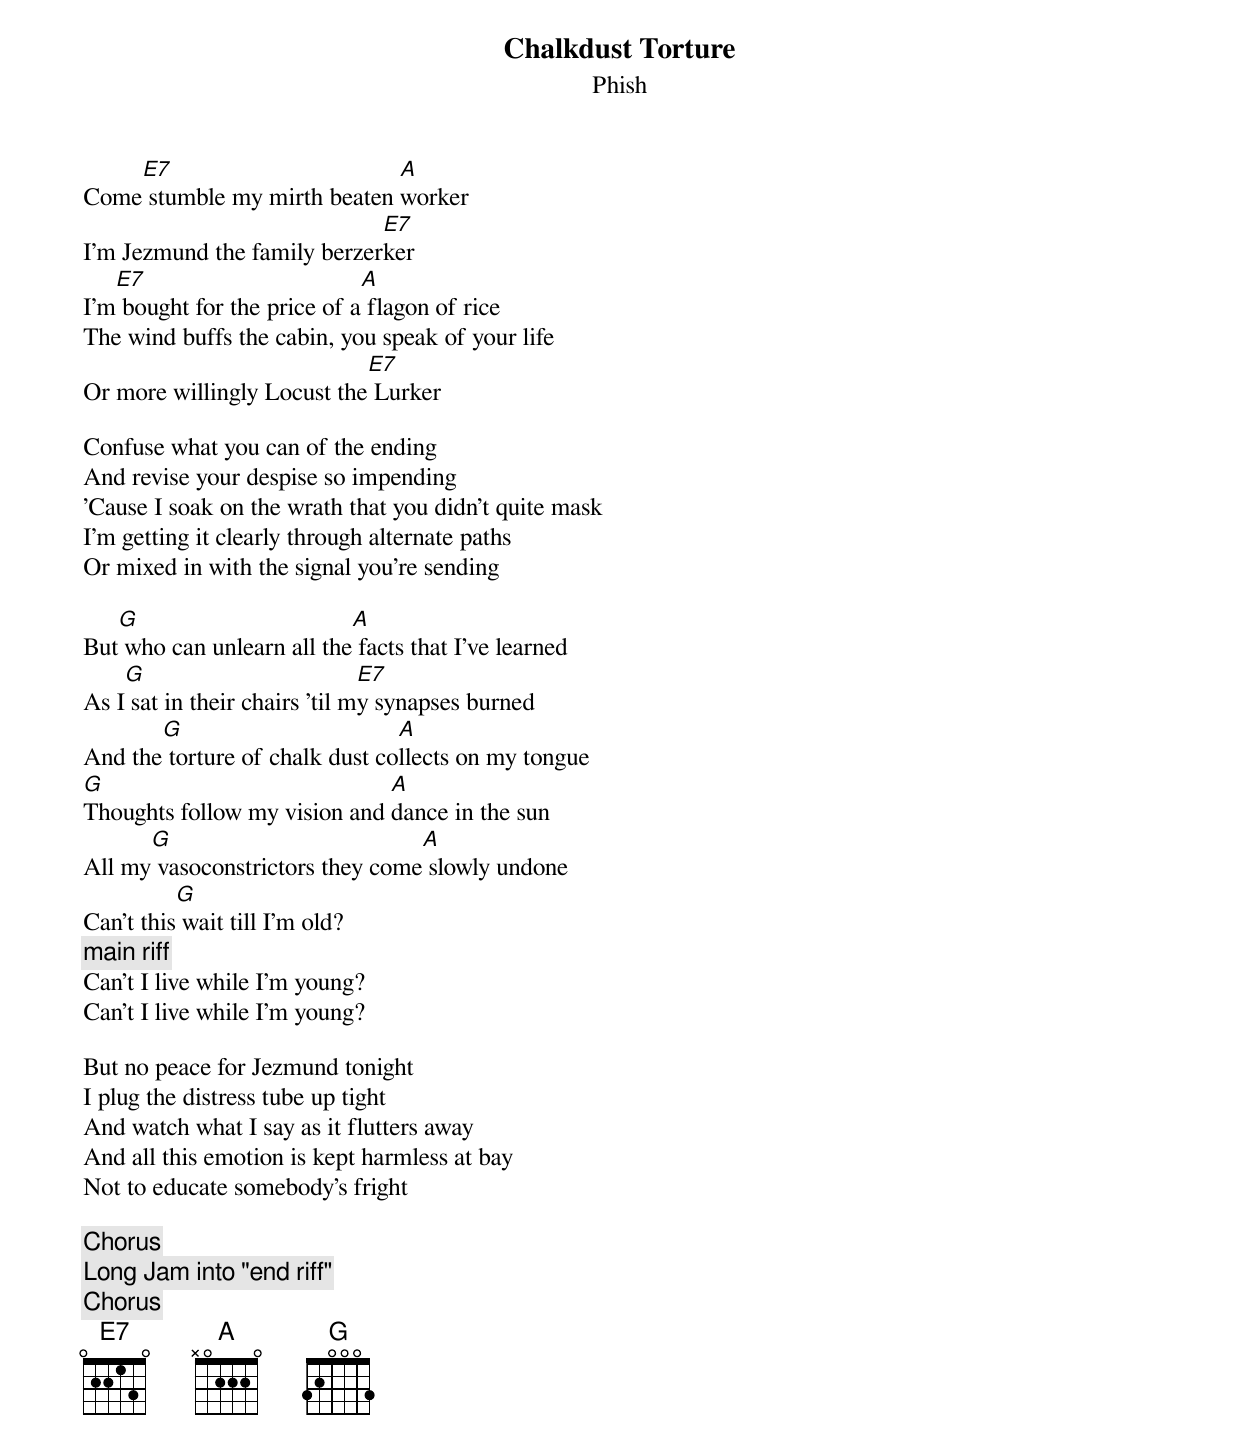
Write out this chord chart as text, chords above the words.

{t: Chalkdust Torture}
{st: Phish}

    E7                       A
Come stumble my mirth beaten worker
                             E7
I'm Jezmund the family berzerker
   E7                        A
I'm bought for the price of a flagon of rice
The wind buffs the cabin, you speak of your life
                            E7
Or more willingly Locust the Lurker

Confuse what you can of the ending
And revise your despise so impending
'Cause I soak on the wrath that you didn't quite mask
I'm getting it clearly through alternate paths
Or mixed in with the signal you're sending

   G                       A
But who can unlearn all the facts that I've learned
    G                          E7
As I sat in their chairs 'til my synapses burned
       G                        A
And the torture of chalk dust collects on my tongue
G                             A
Thoughts follow my vision and dance in the sun
      G                          A
All my vasoconstrictors they come slowly undone
          G
Can't this wait till I'm old?
{c: main riff}
Can't I live while I'm young?
Can't I live while I'm young?

But no peace for Jezmund tonight
I plug the distress tube up tight
And watch what I say as it flutters away
And all this emotion is kept harmless at bay
Not to educate somebody's fright

{c: Chorus }
{c: Long Jam into "end riff" }
{c: Chorus }
